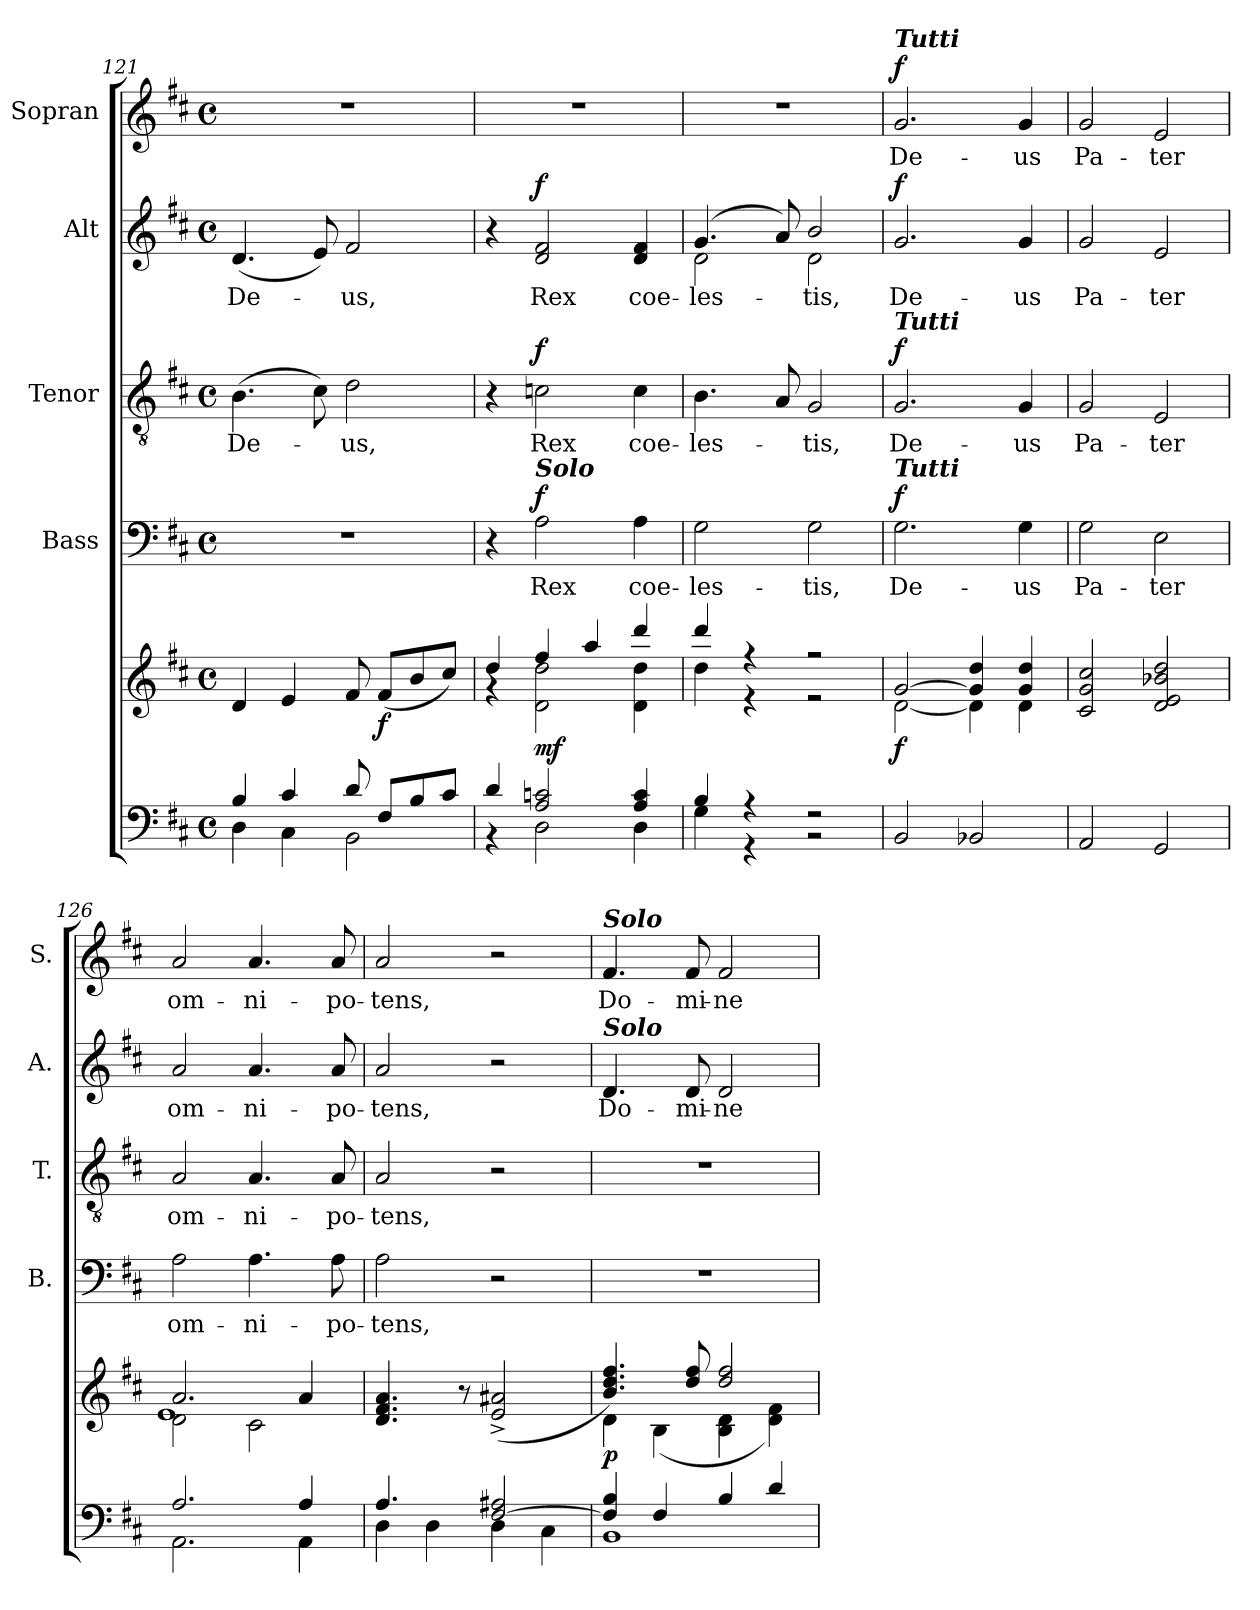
**kern	**kern	**dynam	**kern	**text	**dynam	**kern	**text	**dynam	**kern	**text	**dynam	**kern	**text	**dynam
*part5	*part5	*part5	*part4	*part4	*part4	*part3	*part3	*part3	*part2	*part2	*part2	*part1	*part1	*part1
*staff6	*staff5	*staff5/6	*staff4	*staff4	*staff4	*staff3	*staff3	*staff3	*staff2	*staff2	*staff2	*staff1	*staff1	*staff1
*	*	*	*I"Bass	*	*	*I"Tenor	*	*	*I"Alt	*	*	*I"Sopran	*	*
*	*	*	*I'B.	*	*	*I'T.	*	*	*I'A.	*	*	*I'S.	*	*
*clefF4	*clefG2	*	*clefF4	*	*	*clefGv2	*	*	*clefG2	*	*	*clefG2	*	*
*k[f#c#]	*k[f#c#]	*	*k[f#c#]	*	*	*k[f#c#]	*	*	*k[f#c#]	*	*	*k[f#c#]	*	*
*D:	*D:	*	*D:	*	*	*D:	*	*	*D:	*	*	*D:	*	*
*M4/4	*M4/4	*	*M4/4	*	*	*M4/4	*	*	*M4/4	*	*	*M4/4	*	*
*met(c)	*met(c)	*	*met(c)	*	*	*met(c)	*	*	*met(c)	*	*	*met(c)	*	*
=121	=121	=121	=121	=121	=121	=121	=121	=121	=121	=121	=121	=121	=121	=121
*^	*	*	*	*	*	*	*	*	*	*	*	*	*	*
!	!	!	!	!	!	!	!	!LO:LY:b	!	!	!LO:LY:b	!	!	!	!
4B/	4D\	4d/	.	1r	.	.	(>4.B\	De-	.	(<4.d/	De-	.	1r	.	.
4c#/	4C#\	4e/	.	.	.	.	.	.	.	.	.	.	.	.	.
.	.	.	.	.	.	.	8c#\)	.	.	8e/)	.	.	.	.	.
!	!	!	!	!	!	!	!	!LO:LY:b	!	!	!LO:LY:b	!	!	!	!
8d/	2BB\	8f#/	.	.	.	.	2d\	-us,	.	2f#/	-us,	.	.	.	.
!	!	!	!LO:DY:b	!	!	!	!	!	!	!	!	!	!	!	!
8F#/L	.	(<8f#/L	f	.	.	.	.	.	.	.	.	.	.	.	.
8B/	.	8b/	.	.	.	.	.	.	.	.	.	.	.	.	.
8c#/J	.	8cc#/J)	.	.	.	.	.	.	.	.	.	.	.	.	.
=122	=122	=122	=122	=122	=122	=122	=122	=122	=122	=122	=122	=122	=122	=122	=122
*	*	*^	*	*	*	*	*	*	*	*	*	*	*	*	*
4d/	4r	4dd/	4rf	.	4r	.	.	4r	.	.	4r	.	.	1r	.	.
!	!	!	!	!	!LO:TX:a:Bi:t=Solo	!	!	!	!	!	!	!	!	!	!	!
!	!	!	!	!LO:DY:b	!	!LO:LY:b	!LO:DY:a	!	!LO:LY:b	!LO:DY:a	!	!LO:LY:b	!LO:DY:a	!	!	!
2A/ 2cn/	2D\	4ff#/	2d\ 2dd\	mf	2A\	Rex	f	2cn\	Rex	f	2d/ 2f#/	Rex	f	.	.	.
.	.	4aa/	.	.	.	.	.	.	.	.	.	.	.	.	.	.
!	!	!	!	!	!	!LO:LY:b	!	!	!LO:LY:b	!	!	!LO:LY:b	!	!	!	!
4A/ 4c/	4D\	4ddd/	4d\ 4dd\	.	4A\	coe-	.	4c\	coe-	.	4d/ 4f#/	coe-	.	.	.	.
=123	=123	=123	=123	=123	=123	=123	=123	=123	=123	=123	=123	=123	=123	=123	=123	=123
!	!	!	!	!	!	!LO:LY:b	!	!	!LO:LY:b	!	!	!LO:LY:b	!	!	!	!
*	*	*	*	*	*	*	*	*	*	*	*^	*	*	*	*	*
4B/	4G\	4ddd/	4dd\	.	2G\	-les-	.	4.B\	-les-	.	(4.g/	2d\	-les-	.	1r	.	.
4r	4r	4r	4r	.	.	.	.	.	.	.	.	.	.	.	.	.	.
.	.	.	.	.	.	.	.	8A/	.	.	8a/)	.	.	.	.	.	.
!	!	!	!	!	!	!LO:LY:b	!	!	!LO:LY:b	!	!	!	!LO:LY:b	!	!	!	!
2r	2r	2r	2r	.	2G\	-tis,	.	2G/	-tis,	.	2b/	2d\	-tis,	.	.	.	.
=124	=124	=124	=124	=124	=124	=124	=124	=124	=124	=124	=124	=124	=124	=124	=124	=124	=124
!	!	!	!	!	!	!	!	!	!	!	!	!	!	!	!LO:TX:a:Bi:t=Tutti	!	!
!	!	!	!	!	!	!	!	!	!	!	!LO:TX:a:Bi:t=Tutti	!	!	!	!	!	!
!	!	!	!	!	!	!	!	!LO:TX:a:Bi:t=Tutti	!	!	!	!	!	!	!	!	!
!	!	!	!	!	!LO:TX:a:Bi:t=Tutti	!	!	!	!	!	!	!	!	!	!	!	!
!	!	!	!	!LO:DY:b	!	!LO:LY:b	!LO:DY:a	!	!LO:LY:b	!LO:DY:a	!	!	!LO:LY:b	!LO:DY:a	!	!LO:LY:b	!LO:DY:a
*v	*v	*	*	*	*	*	*	*	*	*	*v	*v	*	*	*	*	*
2BB/	[>2g/	[<2d\	f	2.G\	De-	f	2.G/	De-	f	2.g/	De-	f	2.g/	De-	f
2BB-X/	4g/] 4dd/	4d\]	.	.	.	.	.	.	.	.	.	.	.	.	.
!	!	!	!	!	!LO:LY:b	!	!	!LO:LY:b	!	!	!LO:LY:b	!	!	!LO:LY:b	!
.	4g/ 4dd/	4d\	.	4G\	-us	.	4G/	-us	.	4g/	-us	.	4g/	-us	.
=125	=125	=125	=125	=125	=125	=125	=125	=125	=125	=125	=125	=125	=125	=125	=125
!	!	!	!	!	!LO:LY:b	!	!	!LO:LY:b	!	!	!LO:LY:b	!	!	!LO:LY:b	!
*	*v	*v	*	*	*	*	*	*	*	*	*	*	*	*	*
2AA/	2c#/ 2g/ 2cc#/	.	2G\	Pa-	.	2G/	Pa-	.	2g/	Pa-	.	2g/	Pa-	.
!	!	!	!	!LO:LY:b	!	!	!LO:LY:b	!	!	!LO:LY:b	!	!	!LO:LY:b	!
2GG/	2d/ 2e/ 2b-X/ 2dd/	.	2E\	-ter	.	2E/	-ter	.	2e/	-ter	.	2e/	-ter	.
!!LO:LB:g=z
=126	=126	=126	=126	=126	=126	=126	=126	=126	=126	=126	=126	=126	=126	=126
*^	*^	*	*	*	*	*	*	*	*	*	*	*	*	*
*	*	*	*^	*	*	*	*	*	*	*	*	*	*	*	*	*
!	!	!	!	!	!	!	!LO:LY:b	!	!	!LO:LY:b	!	!	!LO:LY:b	!	!	!LO:LY:b	!
2.A/	2.AA\	2.a/	2d\	1e	.	2A\	om-	.	2A/	om-	.	2a/	om-	.	2a/	om-	.
!	!	!	!	!	!	!	!LO:LY:b	!	!	!LO:LY:b	!	!	!LO:LY:b	!	!	!LO:LY:b	!
.	.	.	2c#\	.	.	4.A\	-ni-	.	4.A/	-ni-	.	4.a/	-ni-	.	4.a/	-ni-	.
4A/	4AA\	4a/	.	.	.	.	.	.	.	.	.	.	.	.	.	.	.
!	!	!	!	!	!	!	!LO:LY:b	!	!	!LO:LY:b	!	!	!LO:LY:b	!	!	!LO:LY:b	!
.	.	.	.	.	.	8A\	-po-	.	8A/	-po-	.	8a/	-po-	.	8a/	-po-	.
*	*	*v	*v	*v	*	*	*	*	*	*	*	*	*	*	*	*	*
=127	=127	=127	=127	=127	=127	=127	=127	=127	=127	=127	=127	=127	=127	=127	=127
!	!	!	!	!	!LO:LY:b	!	!	!LO:LY:b	!	!	!LO:LY:b	!	!	!LO:LY:b	!
4.A/	4D\	4.d/ 4.f#/ 4.a/	.	2A\	-tens,	.	2A/	-tens,	.	2a/	-tens,	.	2a/	-tens,	.
.	4D\	.	.	.	.	.	.	.	.	.	.	.	.	.	.
8A/yy	.	8r	.	.	.	.	.	.	.	.	.	.	.	.	.
[>2F#/ 2A#X/	4D\	(2e/^< 2a#X/^<	.	2r	.	.	2r	.	.	2r	.	.	2r	.	.
.	4C#\	.	.	.	.	.	.	.	.	.	.	.	.	.	.
=128	=128	=128	=128	=128	=128	=128	=128	=128	=128	=128	=128	=128	=128	=128	=128
*	*	*^	*	*	*	*	*	*	*	*	*	*	*	*	*
!	!	!	!	!	!	!	!	!	!	!	!	!	!	!LO:TX:a:Bi:t=Solo	!	!
!	!	!	!	!	!	!	!	!	!	!	!LO:TX:a:Bi:t=Solo	!	!	!	!	!
!	!	!	!	!LO:DY:b	!	!	!	!	!	!	!	!LO:LY:b	!	!	!LO:LY:b	!
4F#/] 4B/	1BB	4.b/ 4.dd/ 4.ff#/)	4d\	p	1r	.	.	1r	.	.	4.d/	Do-	.	4.f#/	Do-	.
4F#/	.	.	(<4B\	.	.	.	.	.	.	.	.	.	.	.	.	.
!	!	!	!	!	!	!	!	!	!	!	!	!LO:LY:b	!	!	!LO:LY:b	!
.	.	8dd/ 8ff#/	.	.	.	.	.	.	.	.	8d/	-mi-	.	8f#/	-mi-	.
!	!	!	!	!	!	!	!	!	!	!	!	!LO:LY:b	!	!	!LO:LY:b	!
4B/	.	2dd/ 2ff#/	4B\ 4d\	.	.	.	.	.	.	.	2d/	-ne	.	2f#/	-ne	.
4d/	.	.	4d\ 4f#\)	.	.	.	.	.	.	.	.	.	.	.	.	.
*v	*v	*	*	*	*	*	*	*	*	*	*	*	*	*	*	*
*	*v	*v	*	*	*	*	*	*	*	*	*	*	*	*	*
=	=	=	=	=	=	=	=	=	=	=	=	=	=	=
*-	*-	*-	*-	*-	*-	*-	*-	*-	*-	*-	*-	*-	*-	*-
